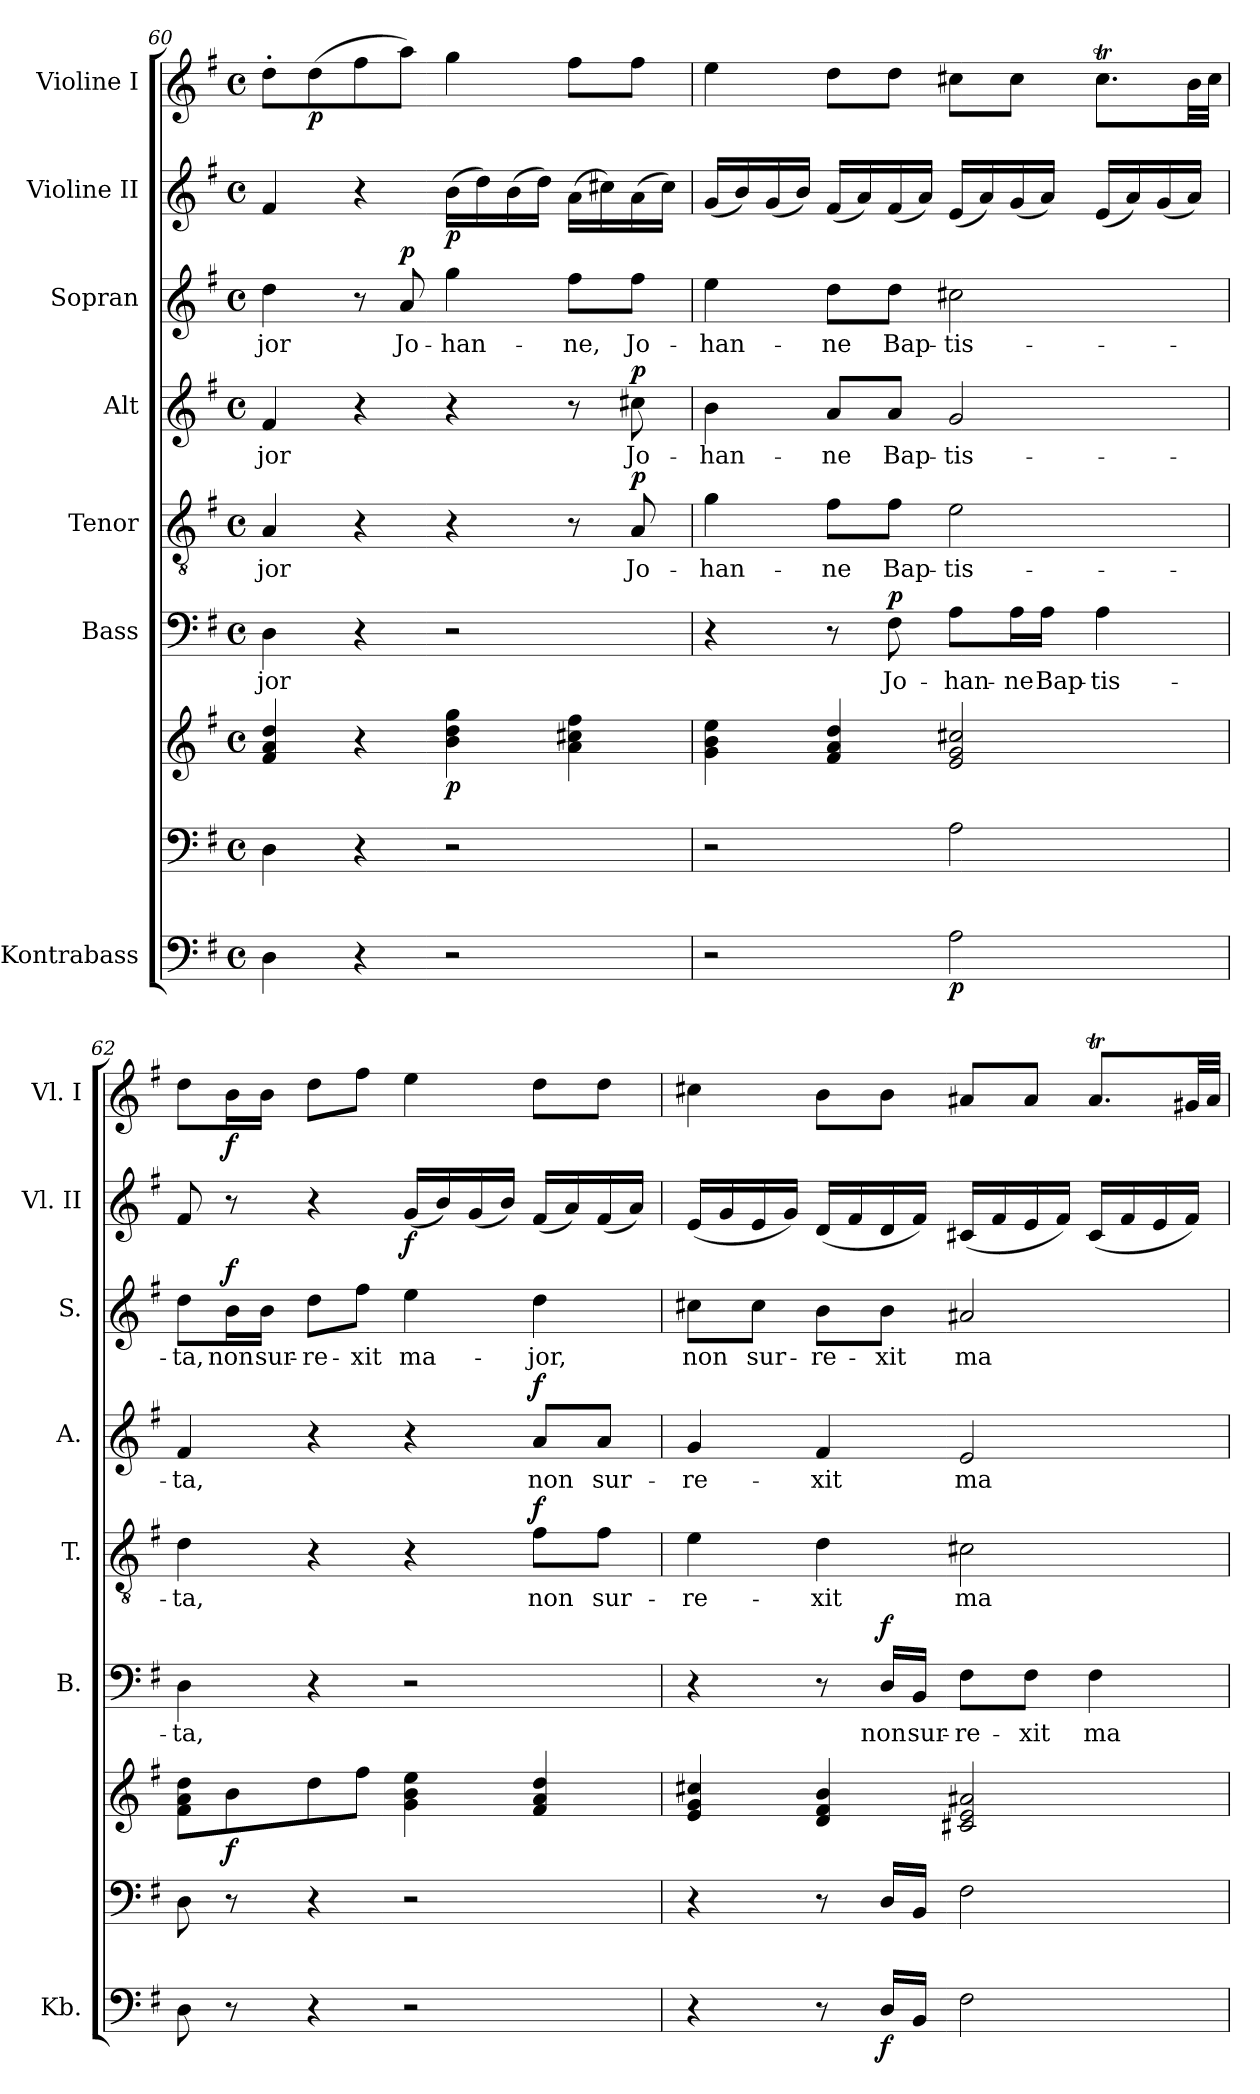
**kern	**dynam	**kern	**kern	**dynam	**kern	**text	**dynam	**kern	**text	**dynam	**kern	**text	**dynam	**kern	**text	**dynam	**kern	**dynam	**kern	**dynam
*part8	*part8	*part7	*part7	*part7	*part6	*part6	*part6	*part5	*part5	*part5	*part4	*part4	*part4	*part3	*part3	*part3	*part2	*part2	*part1	*part1
*staff9	*staff9	*staff8	*staff7	*staff7/8	*staff6	*staff6	*staff6	*staff5	*staff5	*staff5	*staff4	*staff4	*staff4	*staff3	*staff3	*staff3	*staff2	*staff2	*staff1	*staff1
*I"Kontrabass	*	*	*	*	*I"Bass	*	*	*I"Tenor	*	*	*I"Alt	*	*	*I"Sopran	*	*	*I"Violine II	*	*I"Violine I	*
*I'Kb.	*	*	*	*	*I'B.	*	*	*I'T.	*	*	*I'A.	*	*	*I'S.	*	*	*I'Vl. II	*	*I'Vl. I	*
!!LO:PB:g=z
*clefF4	*	*clefF4	*clefG2	*	*clefF4	*	*	*clefGv2	*	*	*clefG2	*	*	*clefG2	*	*	*clefG2	*	*clefG2	*
*ITrd7c12	*	*	*	*	*	*	*	*	*	*	*	*	*	*	*	*	*	*	*	*
*k[f#]	*	*k[f#]	*k[f#]	*	*k[f#]	*	*	*k[f#]	*	*	*k[f#]	*	*	*k[f#]	*	*	*k[f#]	*	*k[f#]	*
*G:	*	*G:	*G:	*	*G:	*	*	*G:	*	*	*G:	*	*	*G:	*	*	*G:	*	*G:	*
*M4/4	*	*M4/4	*M4/4	*	*M4/4	*	*	*M4/4	*	*	*M4/4	*	*	*M4/4	*	*	*M4/4	*	*M4/4	*
*met(c)	*	*met(c)	*met(c)	*	*met(c)	*	*	*met(c)	*	*	*met(c)	*	*	*met(c)	*	*	*met(c)	*	*met(c)	*
=60	=60	=60	=60	=60	=60	=60	=60	=60	=60	=60	=60	=60	=60	=60	=60	=60	=60	=60	=60	=60
!	!	!	!	!	!	!LO:LY:b	!	!	!LO:LY:b	!	!	!LO:LY:b	!	!	!LO:LY:b	!	!	!	!	!
4DD\	.	4D\	4f#/ 4a/ 4dd/	.	4D\	-jor	.	4A/	-jor	.	4f#/	-jor	.	4dd\	-jor	.	4f#/	.	8dd'>\L	.
!	!	!	!	!	!	!	!	!	!	!	!	!	!	!	!	!	!	!	!	!LO:DY:b
.	.	.	.	.	.	.	.	.	.	.	.	.	.	.	.	.	.	.	(>8dd\	p
4r	.	4r	4r	.	4r	.	.	4r	.	.	4r	.	.	8r	.	.	4r	.	8ff#\	.
!	!	!	!	!	!	!	!	!	!	!	!	!	!	!	!LO:LY:b	!LO:DY:a	!	!	!	!
.	.	.	.	.	.	.	.	.	.	.	.	.	.	8a/	Jo-	p	.	.	8aa\J)	.
!	!	!	!	!LO:DY:b	!	!	!	!	!	!	!	!	!	!	!LO:LY:b	!	!	!LO:DY:b	!	!
2r	.	2r	4b\ 4dd\ 4gg\	p	2r	.	.	4r	.	.	4r	.	.	4gg\	-han-	.	(>16b\LL	p	4gg\	.
.	.	.	.	.	.	.	.	.	.	.	.	.	.	.	.	.	16dd\)	.	.	.
.	.	.	.	.	.	.	.	.	.	.	.	.	.	.	.	.	(>16b\	.	.	.
.	.	.	.	.	.	.	.	.	.	.	.	.	.	.	.	.	16dd\JJ)	.	.	.
!	!	!	!	!	!	!	!	!	!	!	!	!	!	!	!LO:LY:b	!	!	!	!	!
.	.	.	4a\ 4cc#X\ 4ff#\	.	.	.	.	8r	.	.	8r	.	.	8ff#\L	-ne,	.	(>16a\LL	.	8ff#\L	.
.	.	.	.	.	.	.	.	.	.	.	.	.	.	.	.	.	16cc#X\)	.	.	.
!	!	!	!	!	!	!	!	!	!LO:LY:b	!LO:DY:a	!	!LO:LY:b	!LO:DY:a	!	!LO:LY:b	!	!	!	!	!
.	.	.	.	.	.	.	.	8A/	Jo-	p	8cc#X\	Jo-	p	8ff#\J	Jo-	.	(>16a\	.	8ff#\J	.
.	.	.	.	.	.	.	.	.	.	.	.	.	.	.	.	.	16cc#\JJ)	.	.	.
=61	=61	=61	=61	=61	=61	=61	=61	=61	=61	=61	=61	=61	=61	=61	=61	=61	=61	=61	=61	=61
!	!	!	!	!	!	!	!	!	!LO:LY:b	!	!	!LO:LY:b	!	!	!LO:LY:b	!	!	!	!	!
2r	.	2r	4g\ 4b\ 4ee\	.	4r	.	.	4g\	-han-	.	4b\	-han-	.	4ee\	-han-	.	(<16g/LL	.	4ee\	.
.	.	.	.	.	.	.	.	.	.	.	.	.	.	.	.	.	16b/)	.	.	.
.	.	.	.	.	.	.	.	.	.	.	.	.	.	.	.	.	(<16g/	.	.	.
.	.	.	.	.	.	.	.	.	.	.	.	.	.	.	.	.	16b/JJ)	.	.	.
!	!	!	!	!	!	!	!	!	!LO:LY:b	!	!	!LO:LY:b	!	!	!LO:LY:b	!	!	!	!	!
.	.	.	4f#/ 4a/ 4dd/	.	8r	.	.	8f#\L	-ne	.	8a/L	-ne	.	8dd\L	-ne	.	(<16f#/LL	.	8dd\L	.
.	.	.	.	.	.	.	.	.	.	.	.	.	.	.	.	.	16a/)	.	.	.
!	!	!	!	!	!	!LO:LY:b	!LO:DY:a	!	!LO:LY:b	!	!	!LO:LY:b	!	!	!LO:LY:b	!	!	!	!	!
.	.	.	.	.	8F#\	Jo-	p	8f#\J	Bap-	.	8a/J	Bap-	.	8dd\J	Bap-	.	(<16f#/	.	8dd\J	.
.	.	.	.	.	.	.	.	.	.	.	.	.	.	.	.	.	16a/JJ)	.	.	.
!	!LO:DY:b	!	!	!	!	!LO:LY:b	!	!	!LO:LY:b	!	!	!LO:LY:b	!	!	!LO:LY:b	!	!	!	!	!
2AA\	p	2A\	2e/ 2g/ 2cc#X/	.	8A\L	-han-	.	2e\	-tis-	.	2g/	-tis-	.	2cc#X\	-tis-	.	(<16e/LL	.	8cc#X\L	.
.	.	.	.	.	.	.	.	.	.	.	.	.	.	.	.	.	16a/)	.	.	.
!	!	!	!	!	!	!LO:LY:b	!	!	!	!	!	!	!	!	!	!	!	!	!	!
.	.	.	.	.	16A\L	-ne	.	.	.	.	.	.	.	.	.	.	(<16g/	.	8cc#\J	.
!	!	!	!	!	!	!LO:LY:b	!	!	!	!	!	!	!	!	!	!	!	!	!	!
.	.	.	.	.	16A\JJ	Bap-	.	.	.	.	.	.	.	.	.	.	16a/JJ)	.	.	.
!	!	!	!	!	!	!LO:LY:b	!	!	!	!	!	!	!	!	!	!	!	!	!	!
.	.	.	.	.	4A\	-tis-	.	.	.	.	.	.	.	.	.	.	(<16e/LL	.	8.cc#t\L	.
.	.	.	.	.	.	.	.	.	.	.	.	.	.	.	.	.	16a/)	.	.	.
.	.	.	.	.	.	.	.	.	.	.	.	.	.	.	.	.	(<16g/	.	.	.
.	.	.	.	.	.	.	.	.	.	.	.	.	.	.	.	.	16a/JJ)	.	32b\LL	.
.	.	.	.	.	.	.	.	.	.	.	.	.	.	.	.	.	.	.	32cc#\JJJ	.
=62	=62	=62	=62	=62	=62	=62	=62	=62	=62	=62	=62	=62	=62	=62	=62	=62	=62	=62	=62	=62
!	!	!	!	!	!	!LO:LY:b	!	!	!LO:LY:b	!	!	!LO:LY:b	!	!	!LO:LY:b	!	!	!	!	!
8DD\	.	8D\	8f#\ 8a\ 8dd\L	.	4D\	-ta,	.	4d\	-ta,	.	4f#/	-ta,	.	8dd\L	-ta,	.	8f#/	.	8dd\L	.
!	!	!	!	!LO:DY:b	!	!	!	!	!	!	!	!	!	!	!LO:LY:b	!LO:DY:a	!	!	!	!LO:DY:b
8r	.	8r	8b\	f	.	.	.	.	.	.	.	.	.	16b\L	non	f	8r	.	16b\L	f
!	!	!	!	!	!	!	!	!	!	!	!	!	!	!	!LO:LY:b	!	!	!	!	!
.	.	.	.	.	.	.	.	.	.	.	.	.	.	16b\JJ	sur-	.	.	.	16b\JJ	.
!	!	!	!	!	!	!	!	!	!	!	!	!	!	!	!LO:LY:b	!	!	!	!	!
4r	.	4r	8dd\	.	4r	.	.	4r	.	.	4r	.	.	8dd\L	-re-	.	4r	.	8dd\L	.
!	!	!	!	!	!	!	!	!	!	!	!	!	!	!	!LO:LY:b	!	!	!	!	!
.	.	.	8ff#\J	.	.	.	.	.	.	.	.	.	.	8ff#\J	-xit	.	.	.	8ff#\J	.
!	!	!	!	!	!	!	!	!	!	!	!	!	!	!	!LO:LY:b	!	!	!LO:DY:b	!	!
2r	.	2r	4g\ 4b\ 4ee\	.	2r	.	.	4r	.	.	4r	.	.	4ee\	ma-	.	(<16g/LL	f	4ee\	.
.	.	.	.	.	.	.	.	.	.	.	.	.	.	.	.	.	16b/)	.	.	.
.	.	.	.	.	.	.	.	.	.	.	.	.	.	.	.	.	(<16g/	.	.	.
.	.	.	.	.	.	.	.	.	.	.	.	.	.	.	.	.	16b/JJ)	.	.	.
!	!	!	!	!	!	!	!	!	!LO:LY:b	!LO:DY:a	!	!LO:LY:b	!LO:DY:a	!	!LO:LY:b	!	!	!	!	!
.	.	.	4f#/ 4a/ 4dd/	.	.	.	.	8f#\L	non	f	8a/L	non	f	4dd\	-jor,	.	(<16f#/LL	.	8dd\L	.
.	.	.	.	.	.	.	.	.	.	.	.	.	.	.	.	.	16a/)	.	.	.
!	!	!	!	!	!	!	!	!	!LO:LY:b	!	!	!LO:LY:b	!	!	!	!	!	!	!	!
.	.	.	.	.	.	.	.	8f#\J	sur-	.	8a/J	sur-	.	.	.	.	(<16f#/	.	8dd\J	.
.	.	.	.	.	.	.	.	.	.	.	.	.	.	.	.	.	16a/JJ)	.	.	.
=63	=63	=63	=63	=63	=63	=63	=63	=63	=63	=63	=63	=63	=63	=63	=63	=63	=63	=63	=63	=63
!	!	!	!	!	!	!	!	!	!LO:LY:b	!	!	!LO:LY:b	!	!	!LO:LY:b	!	!	!	!	!
4r	.	4r	4e/ 4g/ 4cc#X/	.	4r	.	.	4e\	-re-	.	4g/	-re-	.	8cc#X\L	non	.	(<16e/LL	.	4cc#X\	.
.	.	.	.	.	.	.	.	.	.	.	.	.	.	.	.	.	16g/	.	.	.
!	!	!	!	!	!	!	!	!	!	!	!	!	!	!	!LO:LY:b	!	!	!	!	!
.	.	.	.	.	.	.	.	.	.	.	.	.	.	8cc#\J	sur-	.	16e/	.	.	.
.	.	.	.	.	.	.	.	.	.	.	.	.	.	.	.	.	16g/JJ)	.	.	.
!	!	!	!	!	!	!	!	!	!LO:LY:b	!	!	!LO:LY:b	!	!	!LO:LY:b	!	!	!	!	!
8r	.	8r	4d/ 4f#/ 4b/	.	8r	.	.	4d\	-xit	.	4f#/	-xit	.	8b\L	-re-	.	(<16d/LL	.	8b\L	.
.	.	.	.	.	.	.	.	.	.	.	.	.	.	.	.	.	16f#/	.	.	.
!	!LO:DY:b	!	!	!	!	!LO:LY:b	!LO:DY:a	!	!	!	!	!	!	!	!LO:LY:b	!	!	!	!	!
16DD/LL	f	16D/LL	.	.	16D/LL	non	f	.	.	.	.	.	.	8b\J	-xit	.	16d/	.	8b\J	.
!	!	!	!	!	!	!LO:LY:b	!	!	!	!	!	!	!	!	!	!	!	!	!	!
16BBB/JJ	.	16BB/JJ	.	.	16BB/JJ	sur-	.	.	.	.	.	.	.	.	.	.	16f#/JJ)	.	.	.
!	!	!	!	!	!	!LO:LY:b	!	!	!LO:LY:b	!	!	!LO:LY:b	!	!	!LO:LY:b	!	!	!	!	!
2FF#\	.	2F#\	2c#X/ 2e/ 2a#X/	.	8F#\L	-re-	.	2c#X\	ma-	.	2e/	ma-	.	2a#X/	ma-	.	(<16c#X/LL	.	8a#X/L	.
.	.	.	.	.	.	.	.	.	.	.	.	.	.	.	.	.	16f#/	.	.	.
!	!	!	!	!	!	!LO:LY:b	!	!	!	!	!	!	!	!	!	!	!	!	!	!
.	.	.	.	.	8F#\J	-xit	.	.	.	.	.	.	.	.	.	.	16e/	.	8a#/J	.
.	.	.	.	.	.	.	.	.	.	.	.	.	.	.	.	.	16f#/JJ)	.	.	.
!	!	!	!	!	!	!LO:LY:b	!	!	!	!	!	!	!	!	!	!	!	!	!	!
.	.	.	.	.	4F#\	ma-	.	.	.	.	.	.	.	.	.	.	(<16c#/LL	.	8.a#t/L	.
.	.	.	.	.	.	.	.	.	.	.	.	.	.	.	.	.	16f#/	.	.	.
.	.	.	.	.	.	.	.	.	.	.	.	.	.	.	.	.	16e/	.	.	.
.	.	.	.	.	.	.	.	.	.	.	.	.	.	.	.	.	16f#/JJ)	.	32g#X/LL	.
.	.	.	.	.	.	.	.	.	.	.	.	.	.	.	.	.	.	.	32a#/JJJ	.
=	=	=	=	=	=	=	=	=	=	=	=	=	=	=	=	=	=	=	=	=
*-	*-	*-	*-	*-	*-	*-	*-	*-	*-	*-	*-	*-	*-	*-	*-	*-	*-	*-	*-	*-
